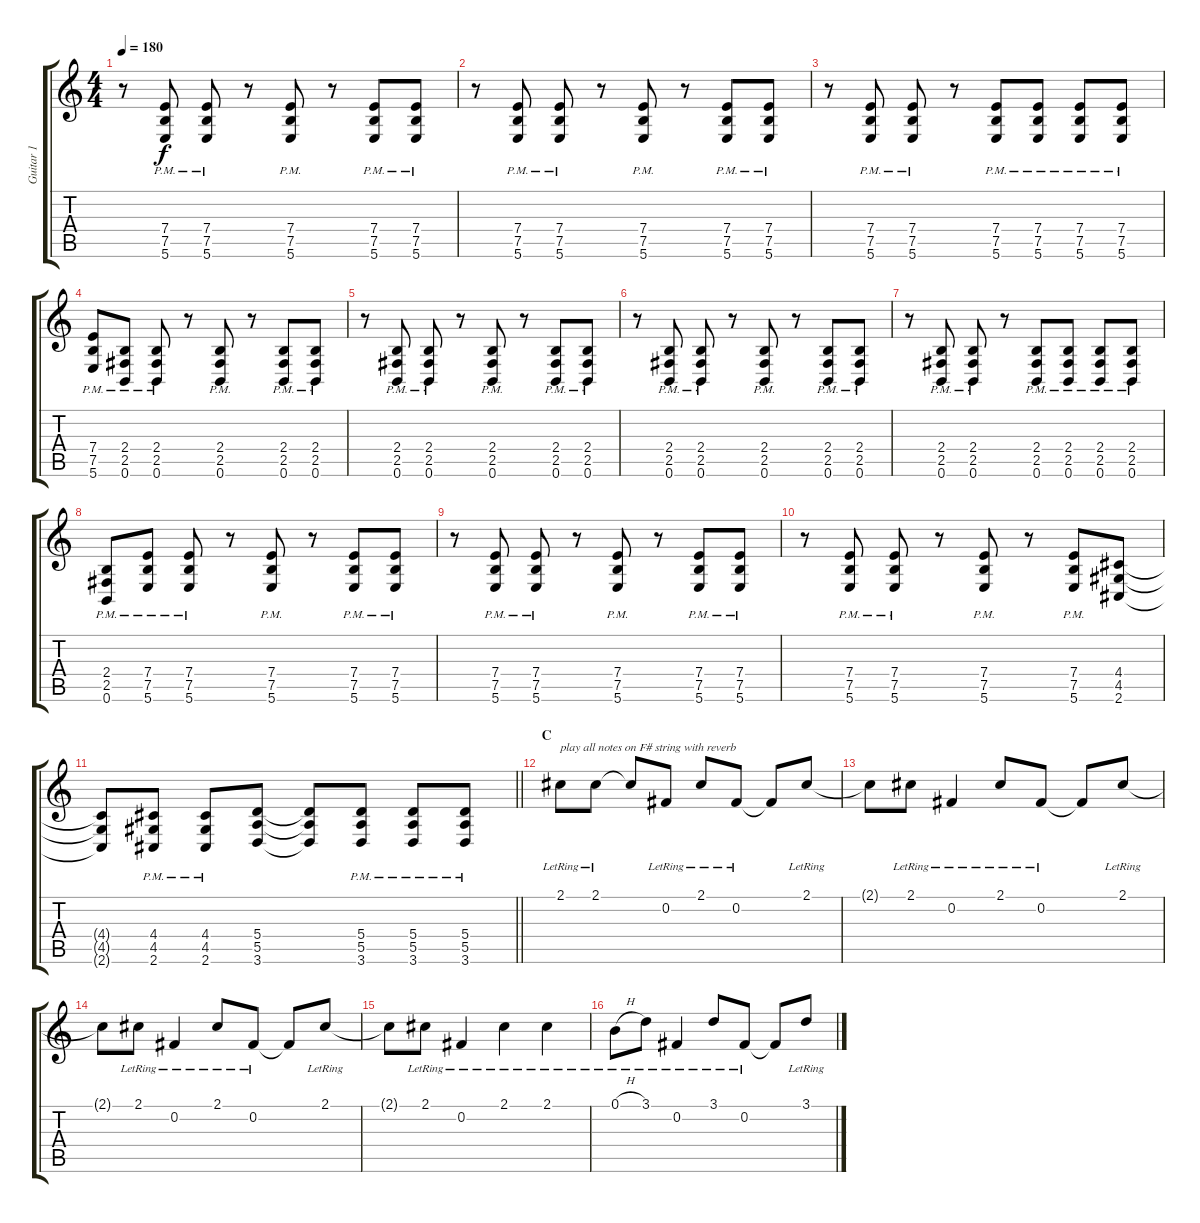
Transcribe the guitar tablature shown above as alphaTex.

\track ("Guitar 1" "Guitar 1") {instrument distortionguitar}
\staff {score tabs}
\tuning (B3 Gb3 D3 A2 E2 B1) {hide}
\ts (4 4)
\tempo 180
\clef g2
\ks c
r.8{dy f} (7.4{pm} 7.5{pm} 5.6{pm}).8 (7.4{pm} 7.5{pm} 5.6{pm}).8 r.8 (7.4{pm} 7.5{pm} 5.6{pm}).8 r.8 (7.4{pm} 7.5{pm} 5.6{pm}).8 (7.4{pm} 7.5{pm} 5.6{pm}).8 |
r.8 (7.4{pm} 7.5{pm} 5.6{pm}).8 (7.4{pm} 7.5{pm} 5.6{pm}).8 r.8 (7.4{pm} 7.5{pm} 5.6{pm}).8 r.8 (7.4{pm} 7.5{pm} 5.6{pm}).8 (7.4{pm} 7.5{pm} 5.6{pm}).8 |
r.8 (7.4{pm} 7.5{pm} 5.6{pm}).8 (7.4{pm} 7.5{pm} 5.6{pm}).8 r.8 (7.4{pm} 7.5{pm} 5.6{pm}).8 (7.4{pm} 7.5{pm} 5.6{pm}).8 (7.4{pm} 7.5{pm} 5.6{pm}).8 (7.4{pm} 7.5{pm} 5.6{pm}).8 |
(7.4{pm} 7.5{pm} 5.6{pm}).8 (2.4{pm} 2.5{pm} 0.6{pm}).8 (2.4{pm} 2.5{pm} 0.6{pm}).8 r.8 (2.4{pm} 2.5{pm} 0.6{pm}).8 r.8 (2.4{pm} 2.5{pm} 0.6{pm}).8 (2.4{pm} 2.5{pm} 0.6{pm}).8 |
r.8 (2.4{pm} 2.5{pm} 0.6{pm}).8 (2.4{pm} 2.5{pm} 0.6{pm}).8 r.8 (2.4{pm} 2.5{pm} 0.6{pm}).8 r.8 (2.4{pm} 2.5{pm} 0.6{pm}).8 (2.4{pm} 2.5{pm} 0.6{pm}).8 |
r.8 (2.4{pm} 2.5{pm} 0.6{pm}).8 (2.4{pm} 2.5{pm} 0.6{pm}).8 r.8 (2.4{pm} 2.5{pm} 0.6{pm}).8 r.8 (2.4{pm} 2.5{pm} 0.6{pm}).8 (2.4{pm} 2.5{pm} 0.6{pm}).8 |
r.8 (2.4{pm} 2.5{pm} 0.6{pm}).8 (2.4{pm} 2.5{pm} 0.6{pm}).8 r.8 (2.4{pm} 2.5{pm} 0.6{pm}).8 (2.4{pm} 2.5{pm} 0.6{pm}).8 (2.4{pm} 2.5{pm} 0.6{pm}).8 (2.4{pm} 2.5{pm} 0.6{pm}).8 |
(2.4{pm} 2.5{pm} 0.6{pm}).8 (7.4{pm} 7.5{pm} 5.6{pm}).8 (7.4{pm} 7.5{pm} 5.6{pm}).8 r.8 (7.4{pm} 7.5{pm} 5.6{pm}).8 r.8 (7.4{pm} 7.5{pm} 5.6{pm}).8 (7.4{pm} 7.5{pm} 5.6{pm}).8 |
r.8 (7.4{pm} 7.5{pm} 5.6{pm}).8 (7.4{pm} 7.5{pm} 5.6{pm}).8 r.8 (7.4{pm} 7.5{pm} 5.6{pm}).8 r.8 (7.4{pm} 7.5{pm} 5.6{pm}).8 (7.4{pm} 7.5{pm} 5.6{pm}).8 |
r.8 (7.4{pm} 7.5{pm} 5.6{pm}).8 (7.4{pm} 7.5{pm} 5.6{pm}).8 r.8 (7.4{pm} 7.5{pm} 5.6{pm}).8 r.8 (7.4{pm} 7.5 5.6{pm}).8 (4.4 4.5 2.6).8 |
\barLineRight lightlight
(4.4{t} 4.5{t} 2.6{t}).8 (4.4{pm} 4.5{pm} 2.6{pm}).8 (4.4{pm} 4.5{pm} 2.6{pm}).8 (5.4 5.5 3.6).8 (5.4{t} 5.5{t} 3.6{t}).8 (5.4{pm} 5.5{pm} 3.6{pm}).8 (5.4{pm} 5.5{pm} 3.6{pm}).8 (5.4{pm} 5.5{pm} 3.6{pm}).8 |
\section ("" "C")
2.1{lr}.8{txt "play all notes on F# string with reverb" volume 11 instrument acousticguitarsteel} 2.1{lr}.8 2.1{t}.8 0.2{lr}.8 2.1{lr}.8 0.2{lr}.8 0.2{t}.8 2.1{lr}.8 |
2.1{t}.8 2.1{lr}.8 0.2{lr}.4 2.1{lr}.8 0.2{lr}.8 0.2{t}.8 2.1{lr}.8 |
2.1{t}.8 2.1{lr}.8 0.2{lr}.4 2.1{lr}.8 0.2{lr}.8 0.2{t}.8 2.1{lr}.8 |
2.1{t}.8 2.1{lr}.8 0.2{lr}.4 2.1{lr}.4 2.1{lr}.4 |
0.1{h lr}.8 3.1{lr}.8 0.2{lr}.4 3.1{lr}.8 0.2{lr}.8 0.2{t}.8 3.1{lr}.8
